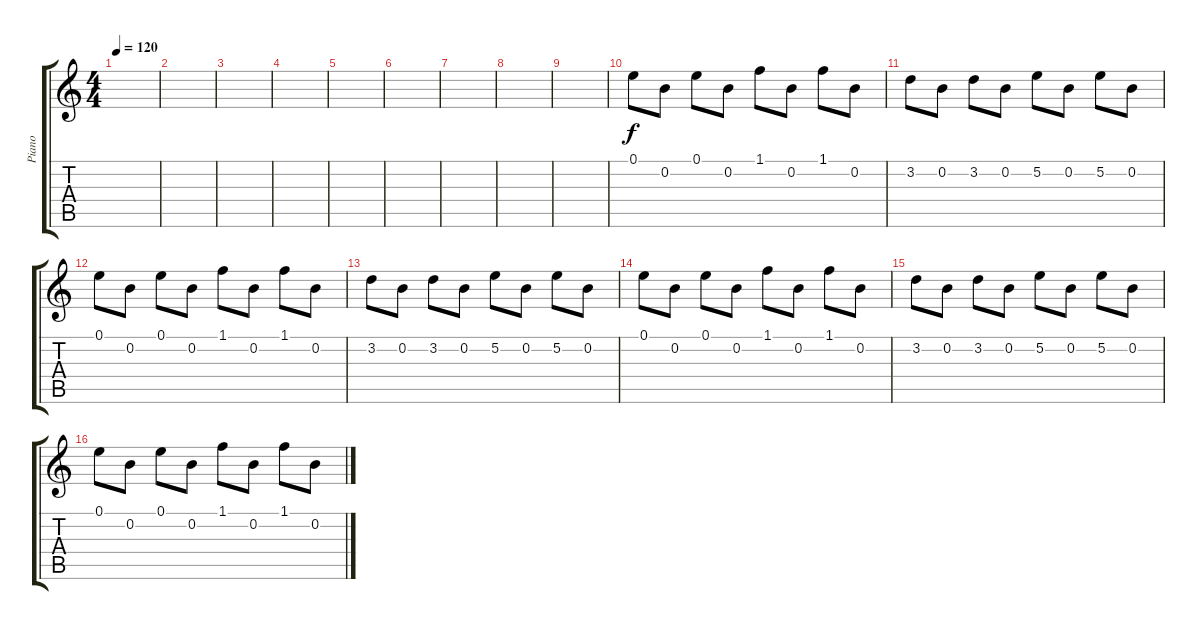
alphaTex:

\track ("Piano" "Piano") {instrument electricbassfinger}
\staff {score tabs}
\tuning (E4 B3 G3 D3 A2 E2) {hide}
\ts (4 4)
\tempo 120
\clef g2
\ks c
|
|
|
|
|
|
|
|
|
0.1.8 0.2.8 0.1.8 0.2.8 1.1.8 0.2.8 1.1.8 0.2.8 |
3.2.8 0.2.8 3.2.8 0.2.8 5.2.8 0.2.8 5.2.8 0.2.8 |
0.1.8 0.2.8 0.1.8 0.2.8 1.1.8 0.2.8 1.1.8 0.2.8 |
3.2.8 0.2.8 3.2.8 0.2.8 5.2.8 0.2.8 5.2.8 0.2.8 |
0.1.8 0.2.8 0.1.8 0.2.8 1.1.8 0.2.8 1.1.8 0.2.8 |
3.2.8 0.2.8 3.2.8 0.2.8 5.2.8 0.2.8 5.2.8 0.2.8 |
0.1.8 0.2.8 0.1.8 0.2.8 1.1.8 0.2.8 1.1.8 0.2.8
